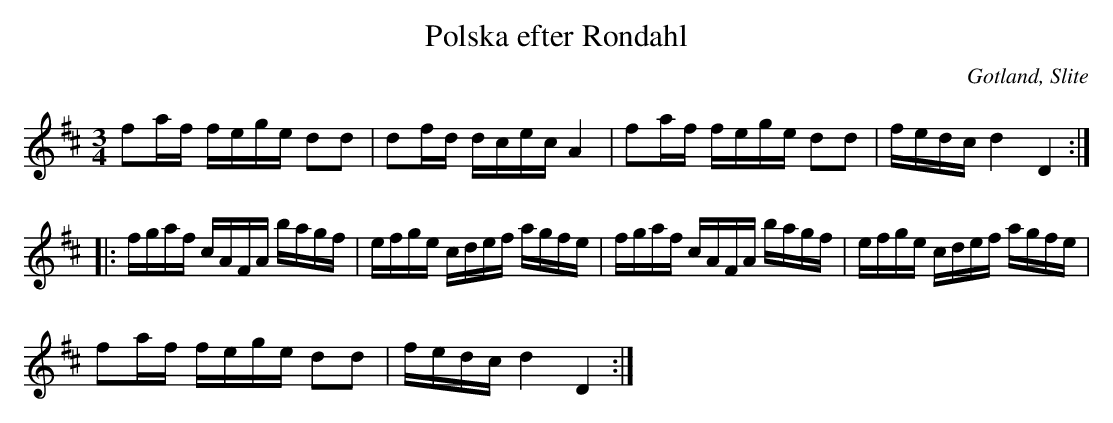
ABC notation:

X:1
T:Polska efter Rondahl
O:Gotland, Slite
M:3/4
L:1/16
K:D
f2af fege d2d2 | d2fd dcec A4 | f2af fege d2d2 | fedc d4 D4 ::
fgaf cAFA bagf | efge cdef agfe | fgaf cAFA bagf | efge cdef agfe |
f2af fege d2d2 | fedc d4 D4 :|
